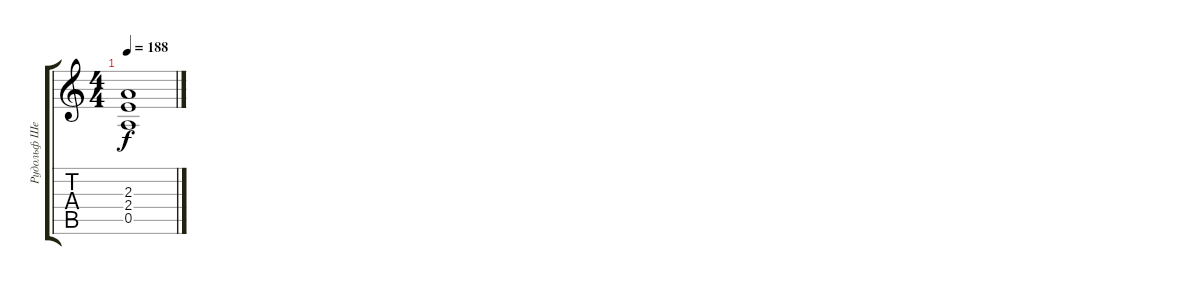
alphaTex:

\track ("Рудольф Шенкер (или Маттиас)" "Рудольф Ше") {instrument distortionguitar}
\staff {score tabs}
\tuning (E4 B3 G3 D3 A2 E2) {hide}
\ts (4 4)
\tempo 188
\clef g2
\ks c
(2.3 2.4 0.5).1{dy f}
